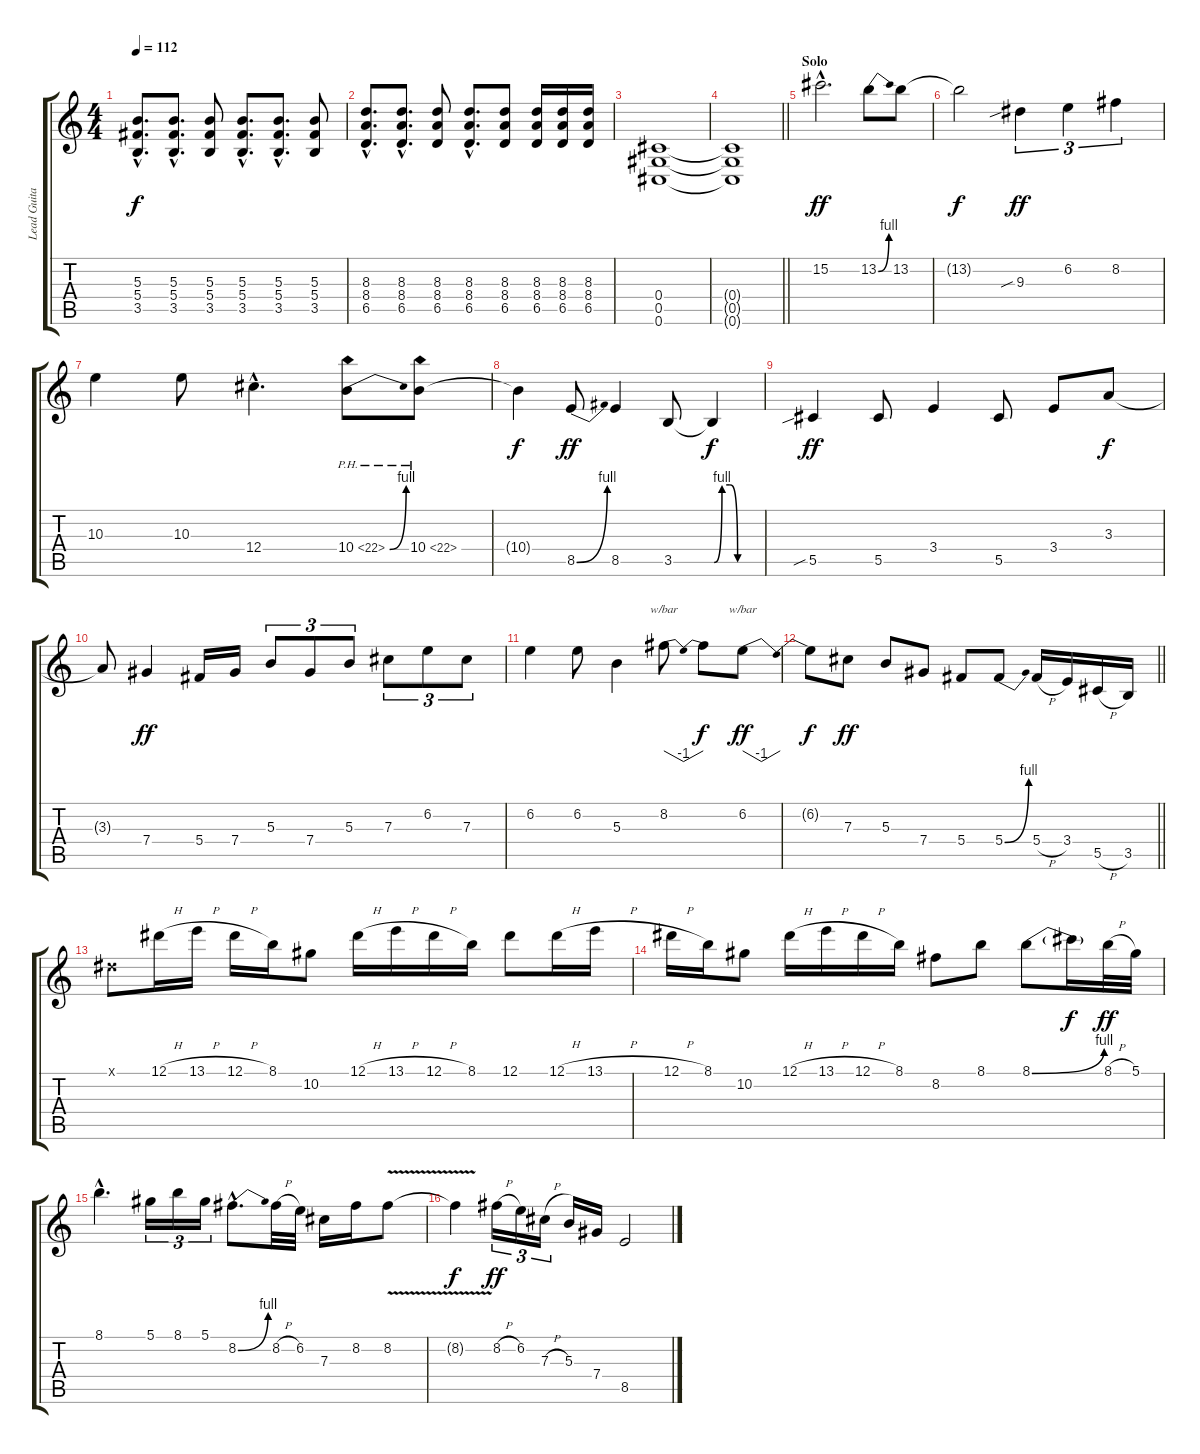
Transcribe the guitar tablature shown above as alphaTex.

\track ("Lead Guitar" "Lead Guita") {instrument distortionguitar}
\staff {score tabs}
\tuning (Eb4 Bb3 Gb3 Db3 Ab2 Db2) {hide}
\ts (4 4)
\tempo 112
\clef g2
\ks c
(5.3{hac} 5.4{hac} 3.5{hac}).8{d dy f} (5.3{hac} 5.4{hac} 3.5{hac}).8{d} (5.3 5.4 3.5).8 (5.3{hac} 5.4{hac} 3.5{hac}).8{d} (5.3{hac} 5.4{hac} 3.5{hac}).8{d} (5.3 5.4 3.5).8 |
(8.3{hac} 8.4{hac} 6.5{hac}).8{d} (8.3{hac} 8.4{hac} 6.5{hac}).8{d} (8.3 8.4 6.5).8 (8.3{hac} 8.4{hac} 6.5{hac}).8{d} (8.3 8.4 6.5).8 (8.3 8.4 6.5).16 (8.3 8.4 6.5).16 (8.3 8.4 6.5).16 |
(0.4 0.5 0.6).1 |
\barLineRight lightlight
(0.4{t} 0.5{t} 0.6{t}).1 |
\section ("" "Solo")
15.2{hac}.2{d dy ff} 13.2{be (bend 0 0 60 4)}.8 13.2.8 |
13.2{t}.2{dy f} 9.3{sib}.4{tu (3 2) dy ff} 6.2.4{tu (3 2)} 8.2.4{tu (3 2)} |
10.3.4 10.3.8 12.4{hac}.4{d} 10.4{be (bend 0 0 60 4) ph 12}.8 10.4{ph 12}.8 |
10.4{t}.4{dy f} 8.5{be (bend 0 0 60 4)}.8{dy ff} 8.5.4 3.5.8 3.5{be (custom 0 0 10 4 20 4 30 0 60 0) t}.4{dy f} |
5.5{sib}.4{dy ff} 5.5.8 3.4.4 5.5.8 3.4.8 3.3.8{dy f} |
3.3{t}.8 7.4.4{dy ff} 5.4.16 7.4.16 5.3.8{tu (3 2)} 7.4.8{tu (3 2)} 5.3.8{tu (3 2)} 7.3.8{tu (3 2)} 6.2.8{tu (3 2)} 7.3.8{tu (3 2)} |
6.2.4 6.2.8 5.3.4 8.2.8{tbe (dip default 0 0 30 -4 60 0)} 8.2{t}.8{dy f} 6.2.8{tbe (dip default 0 0 30 -4 60 0) dy ff} |
\barLineRight lightlight
6.2{t}.8{dy f} 7.3.8{dy ff} 5.3.8 7.4.8 5.4.8 5.4{be (bend 0 0 60 4)}.8 5.4{h}.16 3.4.16 5.5{h}.16 3.5.16 |
0.1{x}.8 12.1{h}.16 13.1{h}.16 12.1{h}.16 8.1.16 10.2.8 12.1{h}.16 13.1{h}.16 12.1{h}.16 8.1.16 12.1.8 12.1{h}.16 13.1{h}.16 |
12.1{h}.16 8.1.16 10.2.8 12.1{h}.16 13.1{h}.16 12.1{h}.16 8.1.16 8.2.8 8.1.8 8.1{be (bend 0 0 60 4)}.8 8.1{t}.16{dy f} 8.1{h}.32{dy ff} 5.1.32 |
8.1{hac}.4{d} 5.1.16{tu (3 2)} 8.1.16{tu (3 2)} 5.1.16{tu (3 2)} 8.2{be (bend 0 0 60 4) hac}.8{d} 8.2{h}.32 6.2.32 7.3.16 8.2.16 8.2{v}.8 |
8.2{t}.4{dy f} 8.2{h}.16{tu (3 2) dy ff} 6.2.16{tu (3 2)} 7.3{h}.16{tu (3 2)} 5.3.16 7.4.16 8.5.2
